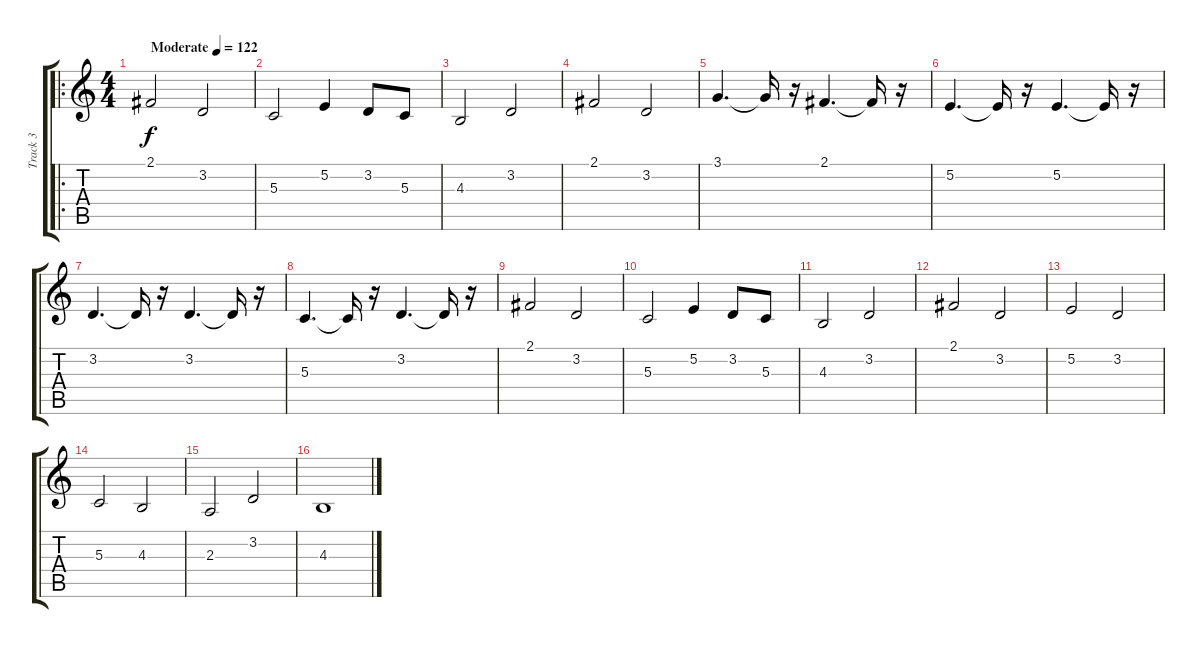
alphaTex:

\track ("Track 3" "Track 3") {instrument pad7halo}
\staff {score tabs}
\tuning (E4 B3 G3 D3 A2 E2) {hide}
\ro
\ts (4 4)
\tempo (122 "Moderate")
\clef g2
\ks c
2.1.2{dy f instrument pad7halo} 3.2.2 |
5.3.2 5.2.4 3.2.8 5.3.8 |
4.3.2 3.2.2 |
2.1.2 3.2.2 |
3.1.4{d} 3.1{t}.16 r.16 2.1.4{d} 2.1{t}.16 r.16 |
5.2.4{d} 5.2{t}.16 r.16 5.2.4{d} 5.2{t}.16 r.16 |
3.2.4{d} 3.2{t}.16 r.16 3.2.4{d} 3.2{t}.16 r.16 |
5.3.4{d} 5.3{t}.16 r.16 3.2.4{d} 3.2{t}.16 r.16 |
2.1.2 3.2.2 |
5.3.2 5.2.4 3.2.8 5.3.8 |
4.3.2 3.2.2 |
2.1.2 3.2.2 |
5.2.2 3.2.2 |
5.3.2 4.3.2 |
2.3.2 3.2.2 |
4.3.1
